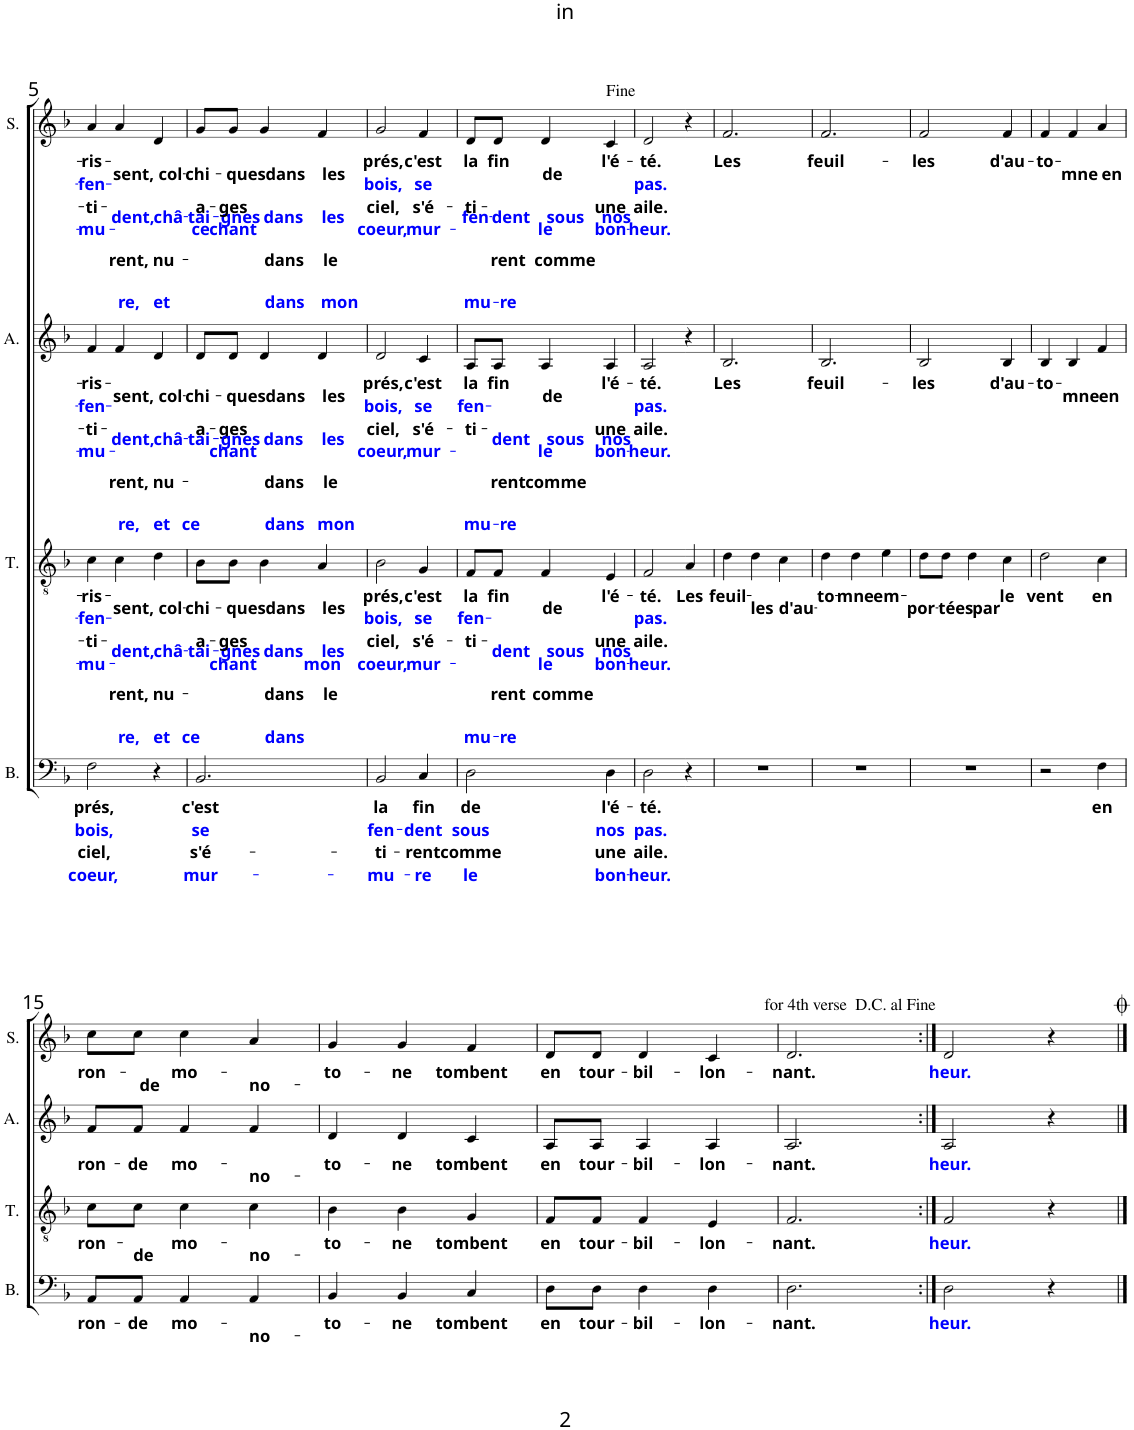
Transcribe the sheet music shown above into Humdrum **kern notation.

**kern	**text	**text	**text	**text	**kern	**text	**text	**text	**text	**kern	**text	**text	**text	**text	**kern	**text	**text	**text	**text
*part4	*part4	*part4	*part4	*part4	*part3	*part3	*part3	*part3	*part3	*part2	*part2	*part2	*part2	*part2	*part1	*part1	*part1	*part1	*part1
*staff4	*staff4	*staff4	*staff4	*staff4	*staff3	*staff3	*staff3	*staff3	*staff3	*staff2	*staff2	*staff2	*staff2	*staff2	*staff1	*staff1	*staff1	*staff1	*staff1
*I"Bass	*	*	*	*	*I"Tenor	*	*	*	*	*I"Alto	*	*	*	*	*I"Soprano	*	*	*	*
*I'B.	*	*	*	*	*I'T.	*	*	*	*	*I'A.	*	*	*	*	*I'S.	*	*	*	*
!!LO:PB:g=z
*clefF4	*	*	*	*	*clefGv2	*	*	*	*	*clefG2	*	*	*	*	*clefG2	*	*	*	*
*k[b-]	*	*	*	*	*k[b-]	*	*	*	*	*k[b-]	*	*	*	*	*k[b-]	*	*	*	*
*M3/4	*	*	*	*	*M3/4	*	*	*	*	*M3/4	*	*	*	*	*M3/4	*	*	*	*
=5	=5	=5	=5	=5	=5	=5	=5	=5	=5	=5	=5	=5	=5	=5	=5	=5	=5	=5	=5
!	!LO:LY:b	!LO:LY:b:color=#0000FF	!LO:LY:b	!LO:LY:b:color=#0000FF	!	!LO:LY:b	!LO:LY:b:color=#0000FF	!LO:LY:b	!LO:LY:b:color=#0000FF	!	!LO:LY:b	!LO:LY:b:color=#0000FF	!LO:LY:b	!LO:LY:b:color=#0000FF	!	!LO:LY:b	!LO:LY:b:color=#0000FF	!LO:LY:b	!LO:LY:b:color=#0000FF
2F\	prés,	bois,	ciel,	coeur,	4c\	-ris-	-fen-	-ti-	-mu-	4f/	-ris-	-fen-	-ti-	-mu-	4a/	-ris-	-fen-	-ti-	-mu-
!	!	!	!	!	!	!LO:LY:b	!LO:LY:b:color=#0000FF	!LO:LY:b	!LO:LY:b:color=#0000FF	!	!LO:LY:b	!LO:LY:b:color=#0000FF	!LO:LY:b	!LO:LY:b:color=#0000FF	!	!LO:LY:b	!LO:LY:b:color=#0000FF	!LO:LY:b	!LO:LY:b:color=#0000FF
.	.	.	.	.	4c\	-sent,	-dent,	-rent,	-re,	4f/	-sent,	-dent,	-rent,	-re,	4a/	-sent,	-dent,	-rent,	-re,
!	!	!	!	!	!	!LO:LY:b	!LO:LY:b:color=#0000FF	!LO:LY:b	!LO:LY:b:color=#0000FF	!	!LO:LY:b	!LO:LY:b:color=#0000FF	!LO:LY:b	!LO:LY:b:color=#0000FF	!	!LO:LY:b	!LO:LY:b:color=#0000FF	!LO:LY:b	!LO:LY:b:color=#0000FF
4r	.	.	.	.	4d\	col-	châ-	nu-	et	4d/	col-	châ-	nu-	et	4d/	col-	châ-	nu-	et
=6	=6	=6	=6	=6	=6	=6	=6	=6	=6	=6	=6	=6	=6	=6	=6	=6	=6	=6	=6
!	!LO:LY:b	!LO:LY:b:color=#0000FF	!LO:LY:b	!LO:LY:b:color=#0000FF	!	!LO:LY:b	!LO:LY:b:color=#0000FF	!LO:LY:b	!LO:LY:b:color=#0000FF	!	!LO:LY:b	!LO:LY:b:color=#0000FF	!LO:LY:b	!LO:LY:b:color=#0000FF	!	!LO:LY:b	!LO:LY:b:color=#0000FF	!LO:LY:b	!LO:LY:b:color=#0000FF
2.BB-/	c'est	se	s'é-	mur-	8B-\L	chi-	-tai-	-a-	ce	8d/L	chi-	-tai-	-a-	ce	8g/L	chi-	-tai-	-a-	ce
!	!	!	!	!	!	!LO:LY:b	!LO:LY:b:color=#0000FF	!LO:LY:b	!LO:LY:b:color=#0000FF	!	!LO:LY:b	!LO:LY:b:color=#0000FF	!LO:LY:b	!LO:LY:b:color=#0000FF	!	!LO:LY:b	!LO:LY:b:color=#0000FF	!LO:LY:b	!LO:LY:b:color=#0000FF
.	.	.	.	.	8B-\J	-ques	-gnes	-ges	chant	8d/J	-ques	-gnes	-ges	chant	8g/J	-ques	-gnes	-ges	chant
!	!	!	!	!	!	!LO:LY:b	!LO:LY:b:color=#0000FF	!LO:LY:b	!LO:LY:b:color=#0000FF	!	!LO:LY:b	!LO:LY:b:color=#0000FF	!LO:LY:b	!LO:LY:b:color=#0000FF	!	!LO:LY:b	!LO:LY:b:color=#0000FF	!LO:LY:b	!LO:LY:b:color=#0000FF
.	.	.	.	.	4B-\	dans	dans	dans	dans	4d/	dans	dans	dans	dans	4g/	dans	dans	dans	dans
!	!	!	!	!	!	!LO:LY:b	!LO:LY:b:color=#0000FF	!LO:LY:b	!LO:LY:b:color=#0000FF	!	!LO:LY:b	!LO:LY:b:color=#0000FF	!LO:LY:b	!LO:LY:b:color=#0000FF	!	!LO:LY:b	!LO:LY:b:color=#0000FF	!LO:LY:b	!LO:LY:b:color=#0000FF
.	.	.	.	.	4A/	les	les	le	mon	4d/	les	les	le	mon	4f/	les	les	le	mon
=7	=7	=7	=7	=7	=7	=7	=7	=7	=7	=7	=7	=7	=7	=7	=7	=7	=7	=7	=7
!	!LO:LY:b	!LO:LY:b:color=#0000FF	!LO:LY:b	!LO:LY:b:color=#0000FF	!	!LO:LY:b	!LO:LY:b:color=#0000FF	!LO:LY:b	!LO:LY:b:color=#0000FF	!	!LO:LY:b	!LO:LY:b:color=#0000FF	!LO:LY:b	!LO:LY:b:color=#0000FF	!	!LO:LY:b	!LO:LY:b:color=#0000FF	!LO:LY:b	!LO:LY:b:color=#0000FF
2BB-/	la	fen-	-ti-	-mu-	2B-\	prés,	bois,	ciel,	coeur,	2d/	prés,	bois,	ciel,	coeur,	2g/	prés,	bois,	ciel,	coeur,
!	!LO:LY:b	!LO:LY:b:color=#0000FF	!LO:LY:b	!LO:LY:b:color=#0000FF	!	!LO:LY:b	!LO:LY:b:color=#0000FF	!LO:LY:b	!LO:LY:b:color=#0000FF	!	!LO:LY:b	!LO:LY:b:color=#0000FF	!LO:LY:b	!LO:LY:b:color=#0000FF	!	!LO:LY:b	!LO:LY:b:color=#0000FF	!LO:LY:b	!LO:LY:b:color=#0000FF
4C/	fin	-dent	-rent	-re	4G/	c'est	se	s'é-	mur-	4c/	c'est	se	s'é-	mur-	4f/	c'est	se	s'é-	mur-
=8	=8	=8	=8	=8	=8	=8	=8	=8	=8	=8	=8	=8	=8	=8	=8	=8	=8	=8	=8
!	!LO:LY:b	!LO:LY:b:color=#0000FF	!LO:LY:b	!LO:LY:b:color=#0000FF	!	!LO:LY:b	!LO:LY:b:color=#0000FF	!LO:LY:b	!LO:LY:b:color=#0000FF	!	!LO:LY:b	!LO:LY:b:color=#0000FF	!LO:LY:b	!LO:LY:b:color=#0000FF	!	!LO:LY:b	!LO:LY:b:color=#0000FF	!LO:LY:b	!LO:LY:b:color=#0000FF
2D\	de	sous	comme	le	8F/L	la	fen-	-ti-	-mu-	8A/L	la	fen-	-ti-	-mu-	8d/L	la	fen-	-ti-	-mu-
!	!	!	!	!	!	!LO:LY:b	!LO:LY:b:color=#0000FF	!LO:LY:b	!LO:LY:b:color=#0000FF	!	!LO:LY:b	!LO:LY:b:color=#0000FF	!LO:LY:b	!LO:LY:b:color=#0000FF	!	!LO:LY:b	!LO:LY:b:color=#0000FF	!LO:LY:b	!LO:LY:b:color=#0000FF
.	.	.	.	.	8F/J	fin	-dent	-rent	-re	8A/J	fin	-dent	-rent	-re	8d/J	fin	-dent	-rent	-re
!	!	!	!	!	!	!LO:LY:b	!LO:LY:b:color=#0000FF	!LO:LY:b	!LO:LY:b:color=#0000FF	!	!LO:LY:b	!LO:LY:b:color=#0000FF	!LO:LY:b	!LO:LY:b:color=#0000FF	!	!LO:LY:b	!LO:LY:b:color=#0000FF	!LO:LY:b	!LO:LY:b:color=#0000FF
.	.	.	.	.	4F/	de	sous	comme	le	4A/	de	sous	comme	le	4d/	de	sous	comme	le
!	!LO:LY:b	!LO:LY:b:color=#0000FF	!LO:LY:b	!LO:LY:b:color=#0000FF	!	!LO:LY:b	!LO:LY:b:color=#0000FF	!LO:LY:b	!LO:LY:b:color=#0000FF	!	!LO:LY:b	!LO:LY:b:color=#0000FF	!LO:LY:b	!LO:LY:b:color=#0000FF	!	!LO:LY:b	!LO:LY:b:color=#0000FF	!LO:LY:b	!LO:LY:b:color=#0000FF
4D\	l'é-	nos	une	bon-	4E/	l'é-	nos	une	bon-	4A/	l'é-	nos	une	bon-	4c/	l'é-	nos	une	bon-
=9	=9	=9	=9	=9	=9	=9	=9	=9	=9	=9	=9	=9	=9	=9	=9	=9	=9	=9	=9
!	!LO:LY:b	!LO:LY:b:color=#0000FF	!LO:LY:b	!LO:LY:b:color=#0000FF	!	!LO:LY:b	!LO:LY:b:color=#0000FF	!LO:LY:b	!LO:LY:b:color=#0000FF	!	!LO:LY:b	!LO:LY:b:color=#0000FF	!LO:LY:b	!LO:LY:b:color=#0000FF	!	!LO:LY:b	!LO:LY:b:color=#0000FF	!LO:LY:b	!LO:LY:b:color=#0000FF
2D\	-té.	pas.	aile.	-heur.	2F/	-té.	pas.	aile.	-heur.	2A/	-té.	pas.	aile.	-heur.	2d/	-té.	pas.	aile.	-heur.
=10-	=10-	=10-	=10-	=10-	=10-	=10-	=10-	=10-	=10-	=10-	=10-	=10-	=10-	=10-	=10-	=10-	=10-	=10-	=10-
!	!	!	!	!	!	!LO:LY:b	!	!	!	!	!	!	!	!	!	!	!	!	!
4r	.	.	.	.	4A/	Les	.	.	.	4r	.	.	.	.	4r	.	.	.	.
=11	=11	=11	=11	=11	=11	=11	=11	=11	=11	=11	=11	=11	=11	=11	=11	=11	=11	=11	=11
!	!	!	!	!	!	!LO:LY:b	!	!	!	!	!LO:LY:b	!	!	!	!	!LO:LY:b	!	!	!
2.r	.	.	.	.	4d\	feuil-	.	.	.	2.B-/	Les	.	.	.	2.f/	Les	.	.	.
!	!	!	!	!	!	!LO:LY:b	!	!	!	!	!	!	!	!	!	!	!	!	!
.	.	.	.	.	4d\	-les	.	.	.	.	.	.	.	.	.	.	.	.	.
!	!	!	!	!	!	!LO:LY:b	!	!	!	!	!	!	!	!	!	!	!	!	!
.	.	.	.	.	4c\	d'au-	.	.	.	.	.	.	.	.	.	.	.	.	.
=12	=12	=12	=12	=12	=12	=12	=12	=12	=12	=12	=12	=12	=12	=12	=12	=12	=12	=12	=12
!	!	!	!	!	!	!LO:LY:b	!	!	!	!	!LO:LY:b	!	!	!	!	!LO:LY:b	!	!	!
2.r	.	.	.	.	4d\	-to-	.	.	.	2.B-/	feuil-	.	.	.	2.f/	feuil-	.	.	.
!	!	!	!	!	!	!LO:LY:b	!	!	!	!	!	!	!	!	!	!	!	!	!
.	.	.	.	.	4d\	-mne	.	.	.	.	.	.	.	.	.	.	.	.	.
!	!	!	!	!	!	!LO:LY:b	!	!	!	!	!	!	!	!	!	!	!	!	!
.	.	.	.	.	4e\	em-	.	.	.	.	.	.	.	.	.	.	.	.	.
=13	=13	=13	=13	=13	=13	=13	=13	=13	=13	=13	=13	=13	=13	=13	=13	=13	=13	=13	=13
!	!	!	!	!	!	!LO:LY:b	!	!	!	!	!LO:LY:b	!	!	!	!	!LO:LY:b	!	!	!
2.r	.	.	.	.	8d\L	-por-	.	.	.	2B-/	-les	.	.	.	2f/	-les	.	.	.
!	!	!	!	!	!	!LO:LY:b	!	!	!	!	!	!	!	!	!	!	!	!	!
.	.	.	.	.	8d\J	-tées	.	.	.	.	.	.	.	.	.	.	.	.	.
!	!	!	!	!	!	!LO:LY:b	!	!	!	!	!	!	!	!	!	!	!	!	!
.	.	.	.	.	4d\	par	.	.	.	.	.	.	.	.	.	.	.	.	.
!	!	!	!	!	!	!LO:LY:b	!	!	!	!	!LO:LY:b	!	!	!	!	!LO:LY:b	!	!	!
.	.	.	.	.	4c\	le	.	.	.	4B-/	d'au-	.	.	.	4f/	d'au-	.	.	.
=14	=14	=14	=14	=14	=14	=14	=14	=14	=14	=14	=14	=14	=14	=14	=14	=14	=14	=14	=14
!	!	!	!	!	!	!LO:LY:b	!	!	!	!	!LO:LY:b	!	!	!	!	!LO:LY:b	!	!	!
2r	.	.	.	.	2d\	vent	.	.	.	4B-/	-to-	.	.	.	4f/	-to-	.	.	.
!	!	!	!	!	!	!	!	!	!	!	!LO:LY:b	!	!	!	!	!LO:LY:b	!	!	!
.	.	.	.	.	.	.	.	.	.	4B-/	-mne	.	.	.	4f/	-mne	.	.	.
!	!LO:LY:b	!	!	!	!	!LO:LY:b	!	!	!	!	!LO:LY:b	!	!	!	!	!LO:LY:b	!	!	!
4F\	en	.	.	.	4c\	en	.	.	.	4f/	en	.	.	.	4a/	en	.	.	.
!!LO:LB:g=z
=15	=15	=15	=15	=15	=15	=15	=15	=15	=15	=15	=15	=15	=15	=15	=15	=15	=15	=15	=15
!	!LO:LY:b	!	!	!	!	!LO:LY:b	!	!	!	!	!LO:LY:b	!	!	!	!	!LO:LY:b	!	!	!
8AA/L	ron-	.	.	.	8c\L	ron-	.	.	.	8f/L	ron-	.	.	.	8cc\L	ron-	.	.	.
!	!LO:LY:b	!	!	!	!	!LO:LY:b	!	!	!	!	!LO:LY:b	!	!	!	!	!LO:LY:b	!	!	!
8AA/J	-de	.	.	.	8c\J	-de	.	.	.	8f/J	-de	.	.	.	8cc\J	-de	.	.	.
!	!LO:LY:b	!	!	!	!	!LO:LY:b	!	!	!	!	!LO:LY:b	!	!	!	!	!LO:LY:b	!	!	!
4AA/	mo-	.	.	.	4c\	mo-	.	.	.	4f/	mo-	.	.	.	4cc\	mo-	.	.	.
!	!LO:LY:b	!	!	!	!	!LO:LY:b	!	!	!	!	!LO:LY:b	!	!	!	!	!LO:LY:b	!	!	!
4AA/	-no-	.	.	.	4c\	-no-	.	.	.	4f/	-no-	.	.	.	4a/	-no-	.	.	.
=16	=16	=16	=16	=16	=16	=16	=16	=16	=16	=16	=16	=16	=16	=16	=16	=16	=16	=16	=16
!	!LO:LY:b	!	!	!	!	!LO:LY:b	!	!	!	!	!LO:LY:b	!	!	!	!	!LO:LY:b	!	!	!
4BB-/	-to-	.	.	.	4B-\	-to-	.	.	.	4d/	-to-	.	.	.	4g/	-to-	.	.	.
!	!LO:LY:b	!	!	!	!	!LO:LY:b	!	!	!	!	!LO:LY:b	!	!	!	!	!LO:LY:b	!	!	!
4BB-/	-ne	.	.	.	4B-\	-ne	.	.	.	4d/	-ne	.	.	.	4g/	-ne	.	.	.
!	!LO:LY:b	!	!	!	!	!LO:LY:b	!	!	!	!	!LO:LY:b	!	!	!	!	!LO:LY:b	!	!	!
4C/	tombent	.	.	.	4G/	tombent	.	.	.	4c/	tombent	.	.	.	4f/	tombent	.	.	.
=17	=17	=17	=17	=17	=17	=17	=17	=17	=17	=17	=17	=17	=17	=17	=17	=17	=17	=17	=17
!	!LO:LY:b	!	!	!	!	!LO:LY:b	!	!	!	!	!LO:LY:b	!	!	!	!	!LO:LY:b	!	!	!
8D\L	en	.	.	.	8F/L	en	.	.	.	8A/L	en	.	.	.	8d/L	en	.	.	.
!	!LO:LY:b	!	!	!	!	!LO:LY:b	!	!	!	!	!LO:LY:b	!	!	!	!	!LO:LY:b	!	!	!
8D\J	tour-	.	.	.	8F/J	tour-	.	.	.	8A/J	tour-	.	.	.	8d/J	tour-	.	.	.
!	!LO:LY:b	!	!	!	!	!LO:LY:b	!	!	!	!	!LO:LY:b	!	!	!	!	!LO:LY:b	!	!	!
4D\	-bil-	.	.	.	4F/	-bil-	.	.	.	4A/	-bil-	.	.	.	4d/	-bil-	.	.	.
!	!LO:LY:b	!	!	!	!	!LO:LY:b	!	!	!	!	!LO:LY:b	!	!	!	!	!LO:LY:b	!	!	!
4D\	-lon-	.	.	.	4E/	-lon-	.	.	.	4A/	-lon-	.	.	.	4c/	-lon-	.	.	.
=18	=18	=18	=18	=18	=18	=18	=18	=18	=18	=18	=18	=18	=18	=18	=18	=18	=18	=18	=18
!	!LO:LY:b	!	!	!	!	!LO:LY:b	!	!	!	!	!LO:LY:b	!	!	!	!	!LO:LY:b	!	!	!
2.D\	-nant.	.	.	.	2.F/	-nant.	.	.	.	2.A/	-nant.	.	.	.	2.d/	-nant.	.	.	.
!	!	!	!	!	!	!	!	!	!	!	!	!	!	!	!LO:TX:a:t=for 4th verse  D.C. al Fine	!	!	!	!
=19:|!	=19:|!	=19:|!	=19:|!	=19:|!	=19:|!	=19:|!	=19:|!	=19:|!	=19:|!	=19:|!	=19:|!	=19:|!	=19:|!	=19:|!	=19:|!	=19:|!	=19:|!	=19:|!	=19:|!
!	!LO:LY:b:color=#0000FF	!	!	!	!	!LO:LY:b:color=#0000FF	!	!	!	!	!LO:LY:b:color=#0000FF	!	!	!	!	!LO:LY:b:color=#0000FF	!	!	!
2D\	-heur.	.	.	.	2F/	-heur.	.	.	.	2A/	-heur.	.	.	.	2d/	-heur.	.	.	.
4r	.	.	.	.	4r	.	.	.	.	4r	.	.	.	.	4r	.	.	.	.
==	==	==	==	==	==	==	==	==	==	==	==	==	==	==	==	==	==	==	==
*-	*-	*-	*-	*-	*-	*-	*-	*-	*-	*-	*-	*-	*-	*-	*-	*-	*-	*-	*-
